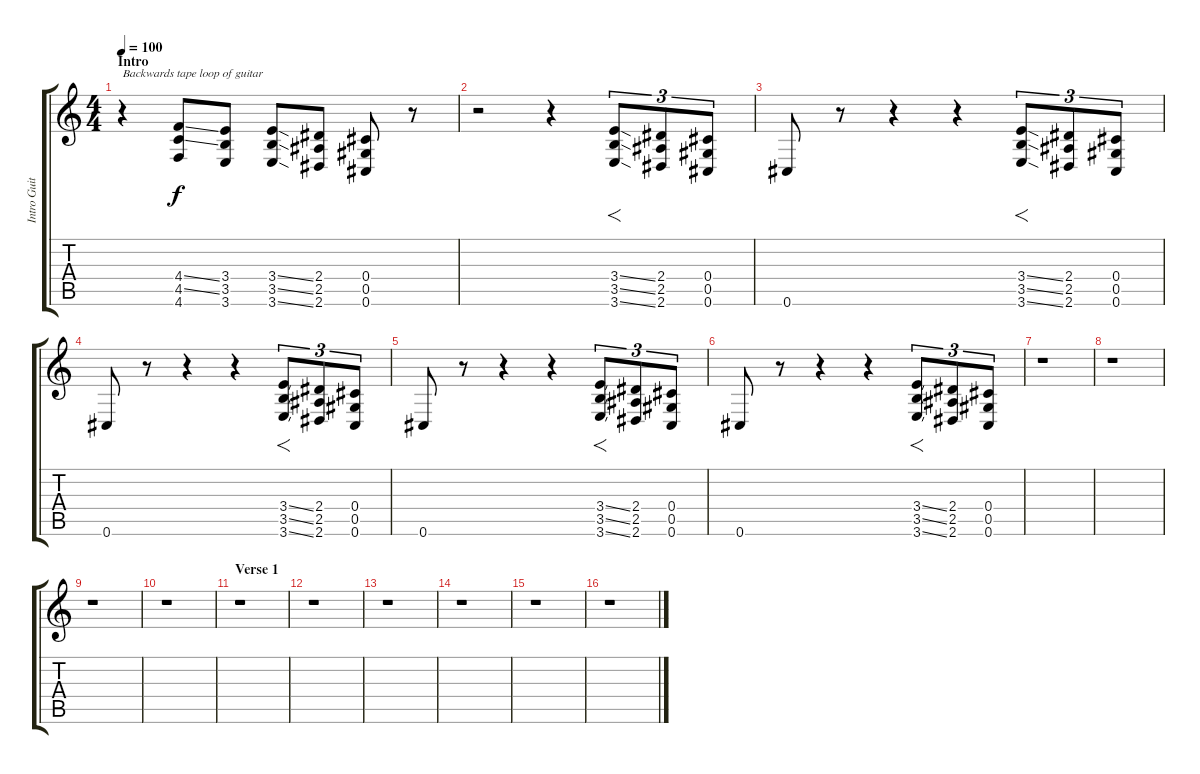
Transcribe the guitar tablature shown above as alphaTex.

\track ("Intro Guitar" "Intro Guit") {instrument distortionguitar}
\staff {score tabs}
\tuning (Eb4 Bb3 Gb3 Db3 Ab2 Db2) {hide}
\ts (4 4)
\section ("" "Intro")
\tempo 100
\clef g2
\ks c
r.4{txt "Backwards tape loop of guitar" dy f instrument distortionguitar} (4.4{ss} 4.5{ss} 4.6).8 (3.4 3.5 3.6).8 (3.4{ss} 3.5{ss} 3.6{ss}).8 (2.4 2.5 2.6).8 (0.4 0.5 0.6).8 r.8 |
r.2 r.4 (3.4{ss} 3.5{ss} 3.6{ss}).8{f tu (3 2)} (2.4 2.5 2.6).8{tu (3 2)} (0.4 0.5 0.6).8{tu (3 2)} |
0.6.8 r.8 r.4 r.4 (3.4{ss} 3.5{ss} 3.6{ss}).8{f tu (3 2)} (2.4 2.5 2.6).8{tu (3 2)} (0.4 0.5 0.6).8{tu (3 2)} |
0.6.8 r.8 r.4 r.4 (3.4{ss} 3.5{ss} 3.6{ss}).8{f tu (3 2)} (2.4 2.5 2.6).8{tu (3 2)} (0.4 0.5 0.6).8{tu (3 2)} |
0.6.8 r.8 r.4 r.4 (3.4{ss} 3.5{ss} 3.6{ss}).8{f tu (3 2)} (2.4 2.5 2.6).8{tu (3 2)} (0.4 0.5 0.6).8{tu (3 2)} |
0.6.8 r.8 r.4 r.4 (3.4{ss} 3.5{ss} 3.6{ss}).8{f tu (3 2)} (2.4 2.5 2.6).8{tu (3 2)} (0.4 0.5 0.6).8{tu (3 2)} |
r.1 |
r.1 |
r.1 |
r.1 |
\section ("" "Verse 1")
r.1 |
r.1 |
r.1 |
r.1 |
r.1 |
r.1
